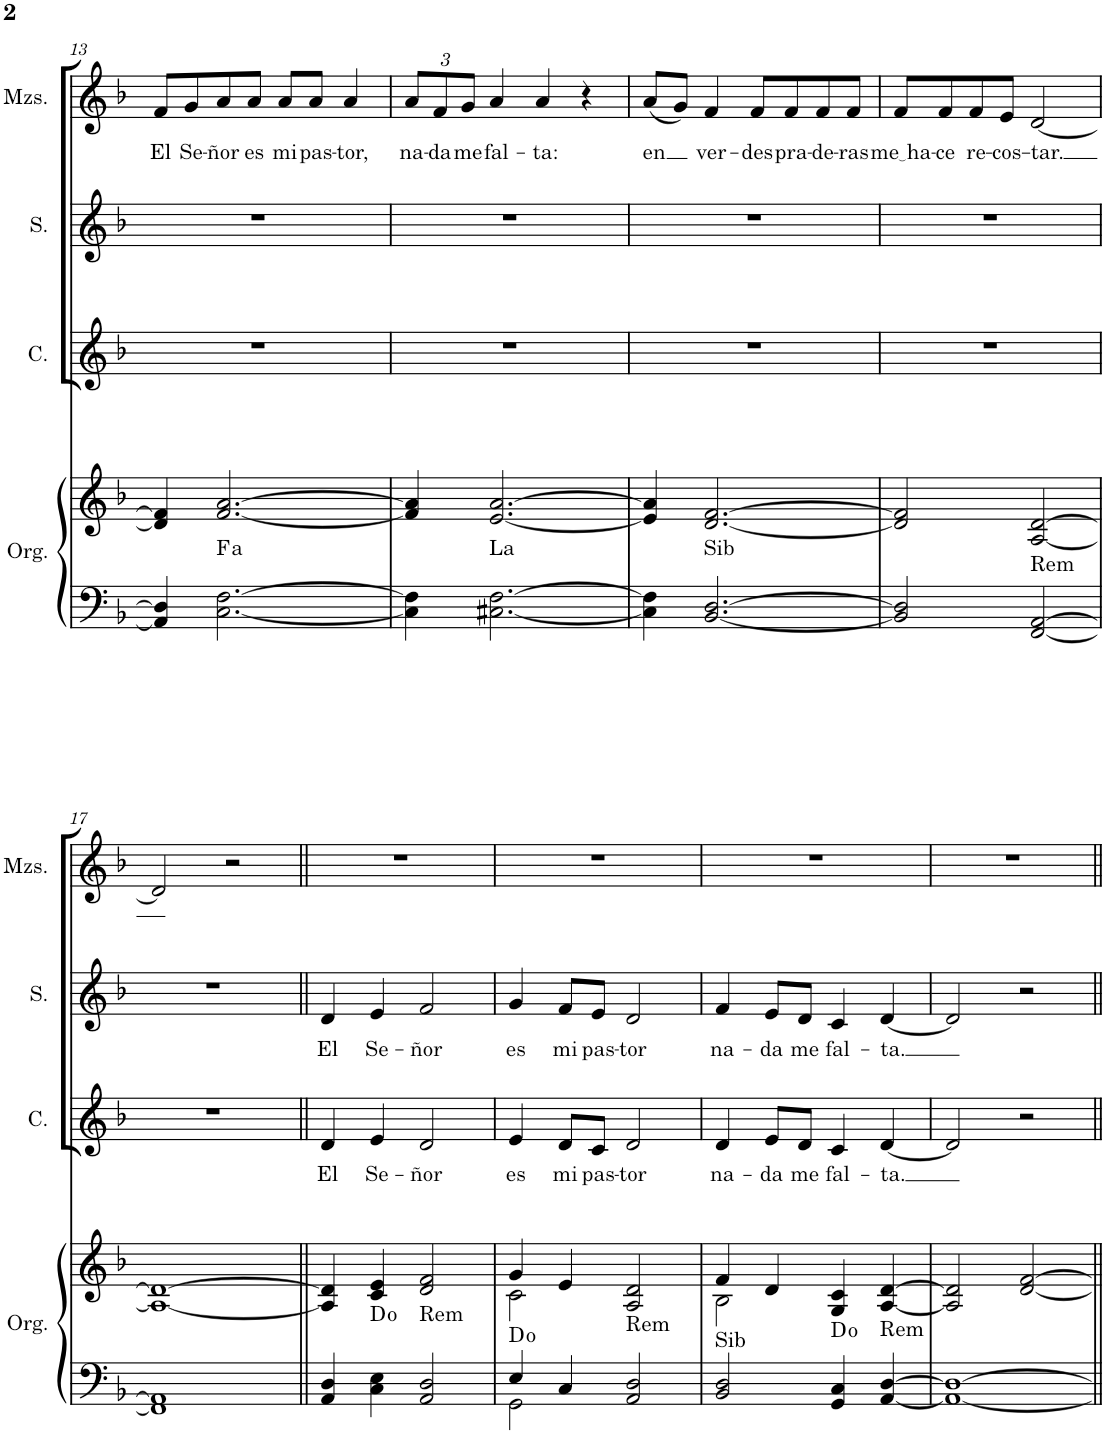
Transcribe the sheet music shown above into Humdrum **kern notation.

**kern	**kern	**harte	**kern	**text	**kern	**text	**kern	**text
*part4	*part4	*part4	*part3	*part3	*part2	*part2	*part1	*part1
*staff5	*staff4	*	*staff3	*staff3	*staff2	*staff2	*staff1	*staff1
*I"Órgano	*	*	*I"Contralto	*	*I"Soprano	*	*I"Solista	*
*	*	*	*I'C.	*	*I'S.	*	*	*
!!LO:PB:g=z
*clefF4	*clefG2	*	*clefG2	*	*clefG2	*	*clefG2	*
*k[b-]	*k[b-]	*	*k[b-]	*	*k[b-]	*	*k[b-]	*
*M4/4	*M4/4	*	*M4/4	*	*M4/4	*	*M4/4	*
=13	=13	=13	=13	=13	=13	=13	=13	=13
!	!	!	!	!	!	!	!	!LO:LY:b
4AA/] 4D/]	4d/] 4f/]	.	1r	.	1r	.	8f/L	El
!	!	!	!	!	!	!	!	!LO:LY:b
.	.	.	.	.	.	.	8g/	Se-
!	!	!LO:H:kt=a	!	!	!	!	!	!LO:LY:b
[2.C\ [2.F\	[2.f/ [2.a/	.	.	.	.	.	8a/	-ñor
!	!	!	!	!	!	!	!	!LO:LY:b
.	.	.	.	.	.	.	8a/J	es
!	!	!	!	!	!	!	!	!LO:LY:b
.	.	.	.	.	.	.	8a/L	mi
!	!	!	!	!	!	!	!	!LO:LY:b
.	.	.	.	.	.	.	8a/J	pas-
!	!	!	!	!	!	!	!	!LO:LY:b
.	.	.	.	.	.	.	4a/	-tor,
=14	=14	=14	=14	=14	=14	=14	=14	=14
*	*	*	*	*	*	*	*Xbrackettup	*
!	!	!	!	!	!	!	!	!LO:LY:b
4C\] 4F\]	4f/] 4a/]	.	1r	.	1r	.	12a/L	na-
!	!	!	!	!	!	!	!	!LO:LY:b
.	.	.	.	.	.	.	12f/	-da
!	!	!	!	!	!	!	!	!LO:LY:b
.	.	.	.	.	.	.	12g/J	me
!	!	!LO:H:kt=La	!	!	!	!	!	!LO:LY:b
[2.C#X\ [2.F\	[2.e/ [2.a/	N	.	.	.	.	4a/	fal-
!	!	!	!	!	!	!	!	!LO:LY:b
.	.	.	.	.	.	.	4a/	-ta:
.	.	.	.	.	.	.	4r	.
=15	=15	=15	=15	=15	=15	=15	=15	=15
!	!	!	!	!	!	!	!	!LO:LY:b
4C#\] 4F\]	4e/] 4a/]	.	1r	.	1r	.	(8a/L	en
.	.	.	.	.	.	.	8g/J)	.
!	!	!LO:H:kt=Sib	!	!	!	!	!	!LO:LY:b
[2.BB-/ [2.D/	[2.d/ [2.f/	N	.	.	.	.	4f/	ver-
!	!	!	!	!	!	!	!	!LO:LY:b
.	.	.	.	.	.	.	8f/L	-des
!	!	!	!	!	!	!	!	!LO:LY:b
.	.	.	.	.	.	.	8f/	pra-
!	!	!	!	!	!	!	!	!LO:LY:b
.	.	.	.	.	.	.	8f/	-de-
!	!	!	!	!	!	!	!	!LO:LY:b
.	.	.	.	.	.	.	8f/J	-ras
=16	=16	=16	=16	=16	=16	=16	=16	=16
!	!	!	!	!	!	!	!	!LO:LY:b
2BB-/] 2D/]	2d/] 2f/]	.	1r	.	1r	.	8f/L	me ha
!	!	!	!	!	!	!	!	!LO:LY:b
.	.	.	.	.	.	.	8f/	-ce
!	!	!	!	!	!	!	!	!LO:LY:b
.	.	.	.	.	.	.	8f/	re-
!	!	!	!	!	!	!	!	!LO:LY:b
.	.	.	.	.	.	.	8e/J	-cos-
!	!	!LO:H:kt=Rem	!	!	!	!	!	!LO:LY:b
[2FF/ [2AA/	[2A/ [2d/	N	.	.	.	.	[2d/	-tar.
!!LO:LB:g=z
=17	=17	=17	=17	=17	=17	=17	=17	=17
1FF] 1AA]	1A_ 1d_	.	1r	.	1r	.	2d/]	.
.	.	.	.	.	.	.	2r	.
=18||	=18||	=18||	=18||	=18||	=18||	=18||	=18||	=18||
!	!	!	!	!LO:LY:b	!	!LO:LY:b	!	!
4AA/ 4D/	4A/] 4d/]	.	4d/	El	4d/	El	1r	.
!	!	!	!	!LO:LY:b	!	!LO:LY:b	!	!
4C\ 4E\	4c/ 4e/	D:dim	4e/	Se-	4e/	Se-	.	.
!	!	!LO:H:kt=Rem	!	!LO:LY:b	!	!LO:LY:b	!	!
2AA/ 2D/	2d/ 2f/	N	2d/	-ñor	2f/	-ñor	.	.
=19	=19	=19	=19	=19	=19	=19	=19	=19
*^	*^	*	*	*	*	*	*	*
!	!	!	!	!	!	!LO:LY:b	!	!LO:LY:b	!	!
4E/	2GG\	4g/	2c\	D:dim	4e/	es	4g/	es	1r	.
!	!	!	!	!	!	!LO:LY:b	!	!LO:LY:b	!	!
4C/	.	4e/	.	.	8d/L	mi	8f/L	mi	.	.
!	!	!	!	!	!	!LO:LY:b	!	!LO:LY:b	!	!
.	.	.	.	.	8c/J	pas-	8e/J	pas-	.	.
!	!	!	!	!LO:H:kt=Rem	!	!LO:LY:b	!	!LO:LY:b	!	!
2AA/ 2D/	2ryy	2A/ 2d/	2ryy	N	2d/	-tor	2d/	-tor	.	.
=20	=20	=20	=20	=20	=20	=20	=20	=20	=20	=20
!	!	!	!	!LO:H:kt=Sib	!	!LO:LY:b	!	!LO:LY:b	!	!
*v	*v	*	*	*	*	*	*	*	*	*
2BB-/ 2D/	4f/	2B-\	N	4d/	na-	4f/	na-	1r	.
!	!	!	!	!	!LO:LY:b	!	!LO:LY:b	!	!
.	4d/	.	.	8e/L	-da	8e/L	-da	.	.
!	!	!	!	!	!LO:LY:b	!	!LO:LY:b	!	!
.	.	.	.	8d/J	me	8d/J	me	.	.
!	!	!	!	!	!LO:LY:b	!	!LO:LY:b	!	!
4GG/ 4C/	4G/ 4c/	2ryy	D:dim	4c/	fal-	4c/	fal-	.	.
!	!	!	!LO:H:kt=Rem	!	!LO:LY:b	!	!LO:LY:b	!	!
[4AA/ [4D/	[4A/ [4d/	.	N	[4d/	-ta.	[4d/	-ta.	.	.
*	*v	*v	*	*	*	*	*	*	*
=21	=21	=21	=21	=21	=21	=21	=21	=21
1AA_ 1D_	2A/] 2d/]	.	2d/]	.	2d/]	.	1r	.
.	[2d/ [2f/	.	2r	.	2r	.	.	.
=||	=||	=||	=||	=||	=||	=||	=||	=||
*-	*-	*-	*-	*-	*-	*-	*-	*-
